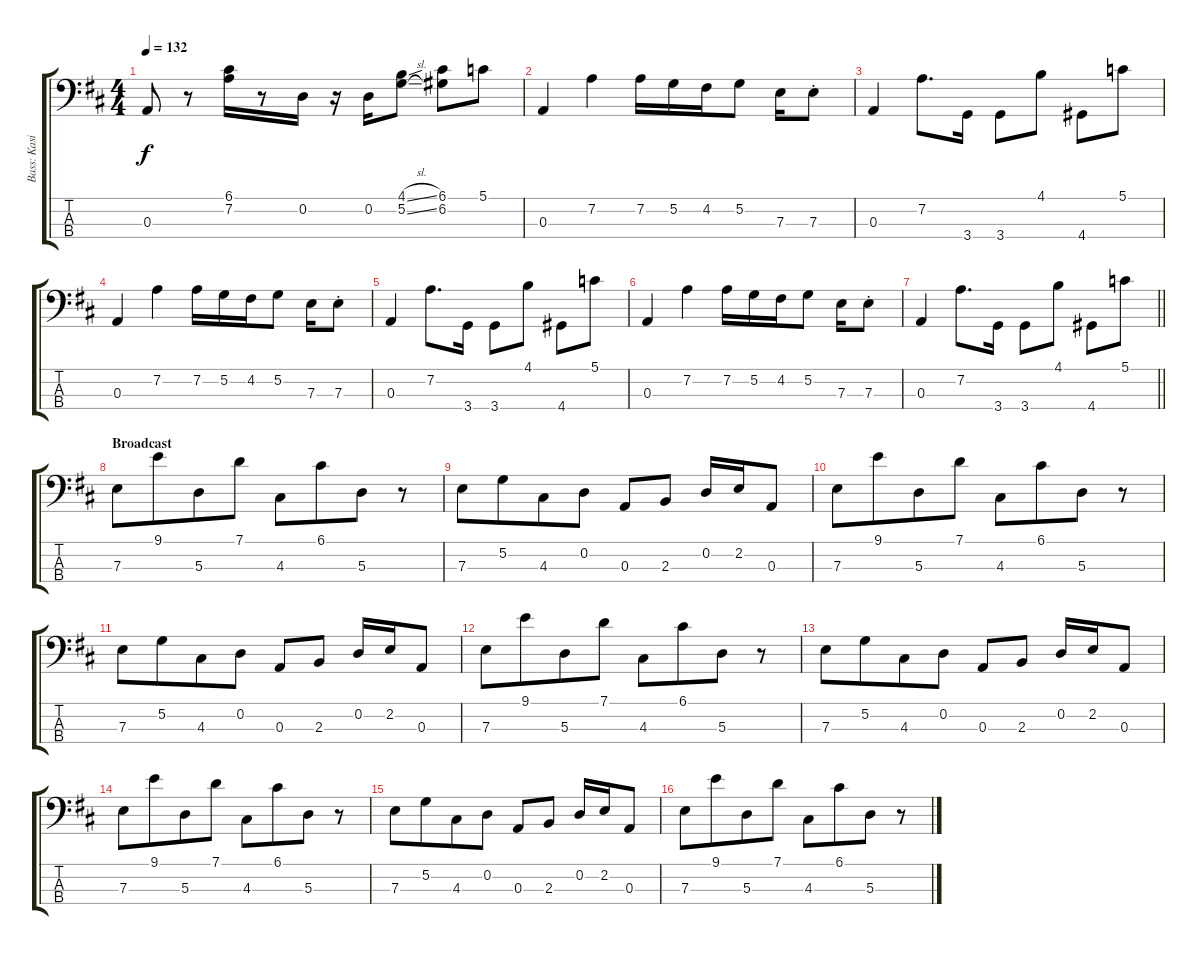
\track ("Bass: Kasim" "Bass: Kasi") {instrument electricbassfinger}
\staff {score tabs}
\tuning (G2 D2 A1 E1) {hide}
\ts (4 4)
\tempo 132
\clef f4
\ks d
0.3.8{dy f} r.8 (6.1 7.2).16 r.8 0.2.16 r.16 0.2.16 (4.1{sl} 5.2{sl}).8 (6.1 6.2).8 5.1.8 |
0.3.4 7.2.4 7.2.16 5.2.16 4.2.16 5.2.8 7.3.16 7.3{st}.8 |
0.3.4 7.2.8{d} 3.4.16 3.4.8 4.1.8 4.4.8 5.1.8 |
0.3.4 7.2.4 7.2.16 5.2.16 4.2.16 5.2.8 7.3.16 7.3{st}.8 |
0.3.4 7.2.8{d} 3.4.16 3.4.8 4.1.8 4.4.8 5.1.8 |
0.3.4 7.2.4 7.2.16 5.2.16 4.2.16 5.2.8 7.3.16 7.3{st}.8 |
\barLineRight lightlight
0.3.4 7.2.8{d} 3.4.16 3.4.8 4.1.8 4.4.8 5.1.8 |
\section ("" "Broadcast")
7.3.8 9.1.8{beam merge} 5.3.8 7.1.8 4.3.8 6.1.8{beam merge} 5.3.8 r.8 |
7.3.8 5.2.8{beam merge} 4.3.8 0.2.8 0.3.8 2.3.8 0.2.16 2.2.16 0.3.8 |
7.3.8 9.1.8{beam merge} 5.3.8 7.1.8 4.3.8 6.1.8{beam merge} 5.3.8 r.8 |
7.3.8 5.2.8{beam merge} 4.3.8 0.2.8 0.3.8 2.3.8 0.2.16 2.2.16 0.3.8 |
7.3.8 9.1.8{beam merge} 5.3.8 7.1.8 4.3.8 6.1.8{beam merge} 5.3.8 r.8 |
7.3.8 5.2.8{beam merge} 4.3.8 0.2.8 0.3.8 2.3.8 0.2.16 2.2.16 0.3.8 |
7.3.8 9.1.8{beam merge} 5.3.8 7.1.8 4.3.8 6.1.8{beam merge} 5.3.8 r.8 |
7.3.8 5.2.8{beam merge} 4.3.8 0.2.8 0.3.8 2.3.8 0.2.16 2.2.16 0.3.8 |
7.3.8 9.1.8{beam merge} 5.3.8 7.1.8 4.3.8 6.1.8{beam merge} 5.3.8 r.8
